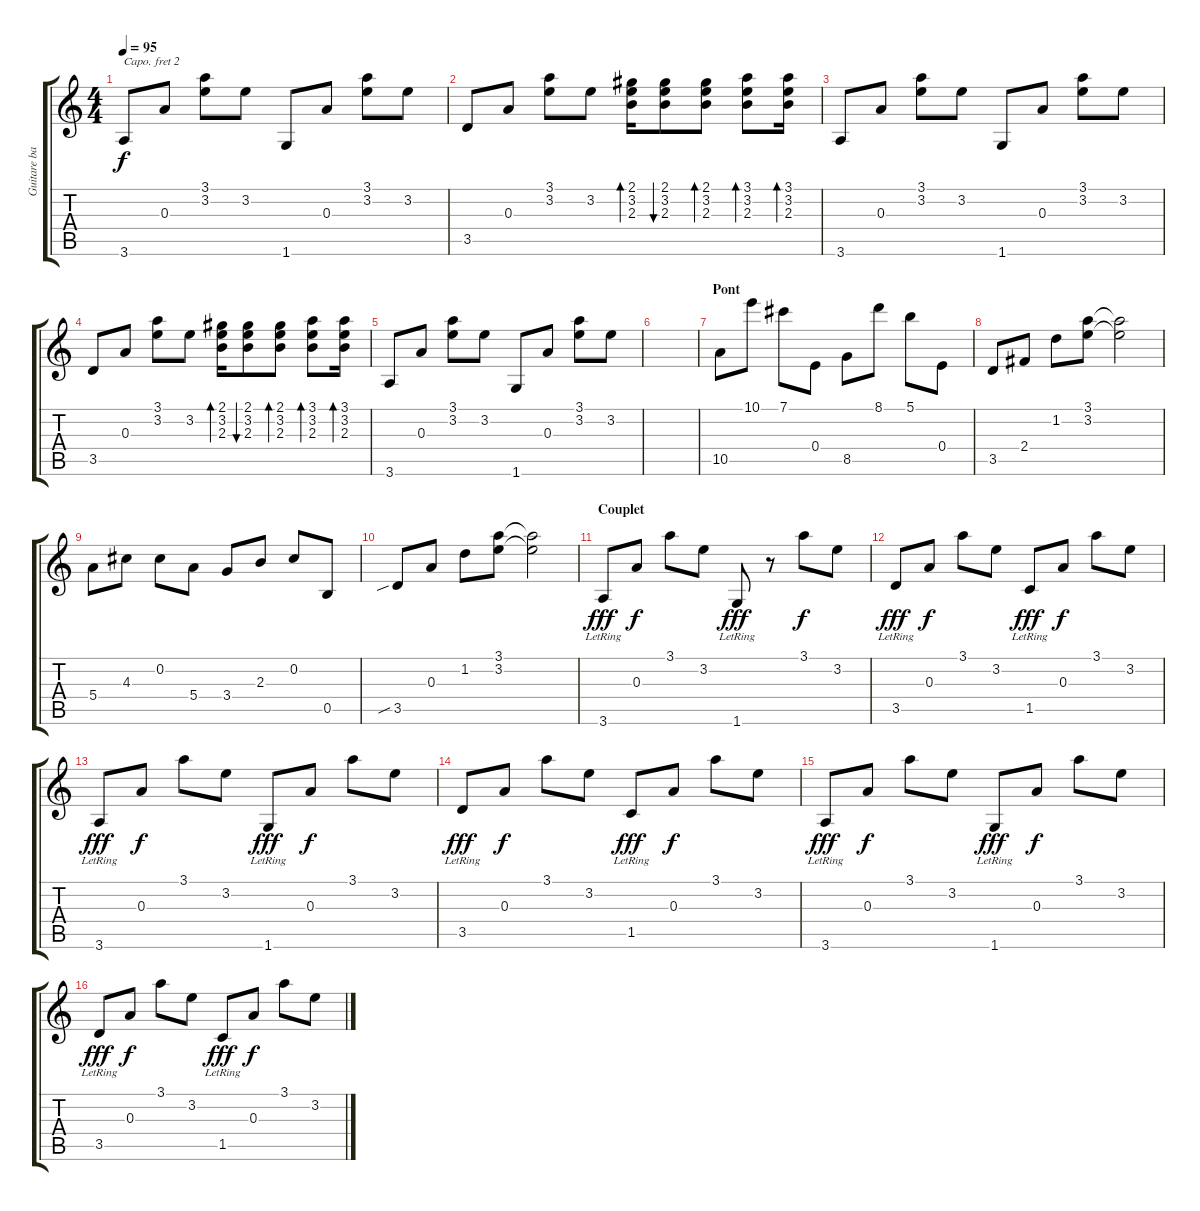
\track ("Guitare back (Joe)" "Guitare ba") {instrument acousticguitarnylon}
\staff {score tabs}
\capo 2
\tuning (E4 B3 G3 D3 A2 E2) {hide}
\ts (4 4)
\tempo 95
\clef g2
\ks c
3.6.8{dy f} 0.3.8 (3.1 3.2).8 3.2.8 1.6.8 0.3.8 (3.1 3.2).8 3.2.8 |
3.5.8 0.3.8 (3.1 3.2).8 3.2.8 (2.1 3.2 2.3).16{bd 240} (2.1 3.2 2.3).8{bu 240} (2.1 3.2 2.3).8{bd 240} (3.1 3.2 2.3).8{bd 240} (3.1 3.2 2.3).16{bd 240} |
3.6.8 0.3.8 (3.1 3.2).8 3.2.8 1.6.8 0.3.8 (3.1 3.2).8 3.2.8 |
3.5.8 0.3.8 (3.1 3.2).8 3.2.8 (2.1 3.2 2.3).16{bd 240} (2.1 3.2 2.3).8{bu 240} (2.1 3.2 2.3).8{bd 240} (3.1 3.2 2.3).8{bd 240} (3.1 3.2 2.3).16{bd 240} |
3.6.8 0.3.8 (3.1 3.2).8 3.2.8 1.6.8 0.3.8 (3.1 3.2).8 3.2.8 |
|
\section ("" "Pont")
10.5.8 10.1.8 7.1.8 0.4.8 8.5.8 8.1.8 5.1.8 0.4.8 |
3.5.8 2.4.8 1.2.8 (3.1 3.2).8 (3.1{t} 3.2{t}).2 |
5.4.8 4.3.8 0.2.8 5.4.8 3.4.8 2.3.8 0.2.8 0.5.8 |
3.5{sib}.8 0.3.8 1.2.8 (3.1 3.2).8 (3.1{t} 3.2{t}).2 |
\section ("" "Couplet")
3.6{lr}.8{dy fff} 0.3.8{dy f} 3.1.8 3.2.8 1.6{lr}.8{dy fff} r.8 3.1.8{dy f} 3.2.8 |
3.5{lr}.8{dy fff} 0.3.8{dy f} 3.1.8 3.2.8 1.5{lr}.8{dy fff} 0.3.8{dy f} 3.1.8 3.2.8 |
3.6{lr}.8{dy fff} 0.3.8{dy f} 3.1.8 3.2.8 1.6{lr}.8{dy fff} 0.3.8{dy f} 3.1.8 3.2.8 |
3.5{lr}.8{dy fff} 0.3.8{dy f} 3.1.8 3.2.8 1.5{lr}.8{dy fff} 0.3.8{dy f} 3.1.8 3.2.8 |
3.6{lr}.8{dy fff} 0.3.8{dy f} 3.1.8 3.2.8 1.6{lr}.8{dy fff} 0.3.8{dy f} 3.1.8 3.2.8 |
3.5{lr}.8{dy fff} 0.3.8{dy f} 3.1.8 3.2.8 1.5{lr}.8{dy fff} 0.3.8{dy f} 3.1.8 3.2.8
